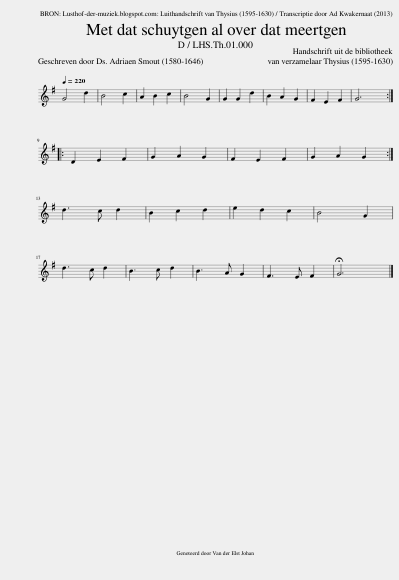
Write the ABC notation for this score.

X:1
L:1/8
Q:1/4=220
M:3/4
I:linebreak $
K:G
V:1 treble
V:1
 G4 d2 | B4 c2 | A2 B2 c2 | B4 G2 | G2 G2 d2 | %5
 B2 A2 G2 | F2 E2 F2 | G6 ::$ D2 E2 F2 | G2 A2 G2 | %10
 F2 E2 F2 | G2 A2 G2 :|$ d3 c d2 | B2 c2 d2 | e2 d2 c2 | %15
 B4 G2 |$ d3 c d2 | B3 c d2 | B3 A G2 | F3 E F2 | %20
 !fermata!G6 |] %21
